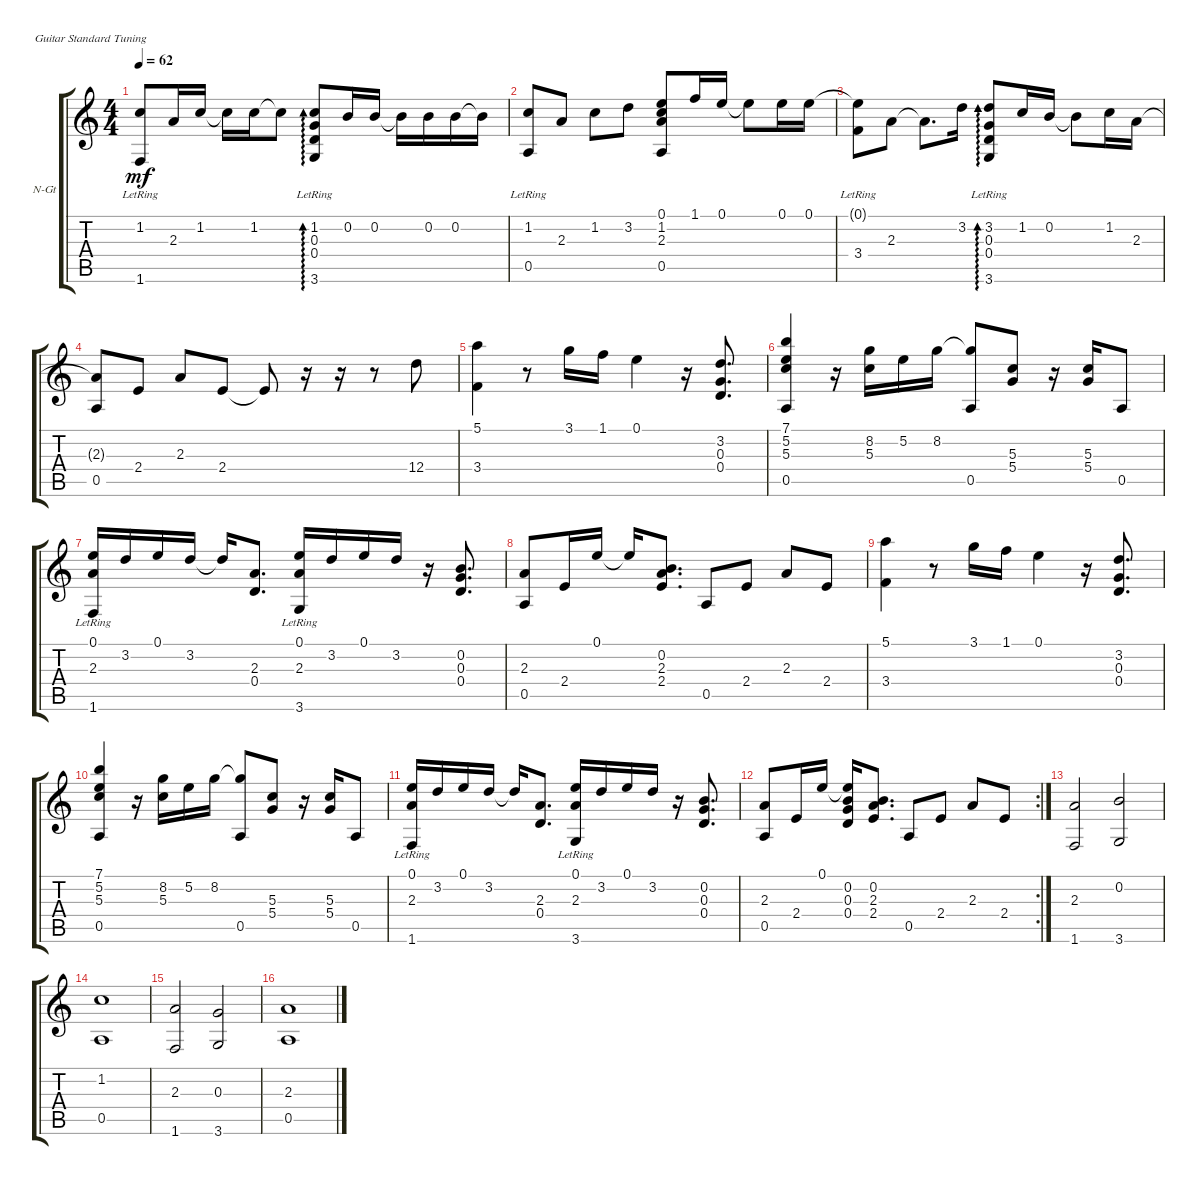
\defaultSystemsLayout 4
\bracketExtendMode groupsimilarinstruments
\firstSystemTrackNameOrientation horizontal
\otherSystemsTrackNameOrientation horizontal
\track ("Nylon Guitar" "N-Gt") {instrument acousticguitarsteel}
\staff {score tabs}
\tuning (E4 B3 G3 D3 A2 E2)
\ts (4 4)
\tempo 62
\clef g2
\ks c
(1.2 1.6{lr}).8{dy mf} 2.3.16 1.2.16 1.2{t}.16 1.2.16 1.2{t}.8 (1.2 0.3 0.4 3.6{lr}).8{ad 0} 0.2.16 0.2.16 0.2{t}.16 0.2.16 0.2.16 0.2{t}.16 |
(1.2 0.5{lr}).8 2.3.8 1.2.8 3.2.8 (0.1 1.2 2.3 0.5).8 1.1.16 0.1.16 0.1{t}.8 0.1.16 0.1.16 |
(0.1{t} 3.4{lr}).8 2.3.8 2.3{t}.8{d} 3.2.16 (3.2 3.6{lr} 0.3 0.4).8{ad 0} 1.2.16 0.2.16 0.2{t}.8 1.2.16 2.3.16 |
(2.3{t} 0.5).8 2.4.8 2.3.8 2.4.8 2.4{t}.8 r.16 r.16 r.8 12.4.8 |
(5.1 3.4).4 r.8 3.1.16 1.1.16 0.1.4 r.16 (3.2 0.3 0.4).8{d} |
(7.1 5.2 5.3 0.5).4 r.16 (8.2 5.3).16 5.2.16 8.2.16 (0.5 8.2{t}).8 (5.3 5.4).8 r.16 (5.3 5.4).16 0.5.8 |
(0.1{lr} 2.3 1.6{lr}).16 3.2.16 0.1.16 3.2.16 3.2{t}.16 (2.3 0.4).8{d} (0.1 2.3 3.6{lr}).16 3.2.16 0.1.16 3.2.16 r.16 (0.2 0.3 0.4).8{d} |
(2.3 0.5).8 2.4.16 0.1.16 0.1{t}.16 (0.2 2.3 2.4).8{d} 0.5.8 2.4.8 2.3.8 2.4.8 |
(5.1 3.4).4 r.8 3.1.16 1.1.16 0.1.4 r.16 (3.2 0.3 0.4).8{d} |
(7.1 5.2 5.3 0.5).4 r.16 (8.2 5.3).16 5.2.16 8.2.16 (0.5 8.2{t}).8 (5.3 5.4).8 r.16 (5.3 5.4).16 0.5.8 |
(0.1{lr} 2.3 1.6{lr}).16 3.2.16 0.1.16 3.2.16 3.2{t}.16 (2.3 0.4).8{d} (0.1 2.3 3.6{lr}).16 3.2.16 0.1.16 3.2.16 r.16 (0.2 0.3 0.4).8{d} |
\rc 2
(2.3 0.5).8 2.4.16 0.1.16 (0.1{t} 0.3 0.2 0.4).16 (0.2 2.3 2.4).8{d} 0.5.8 2.4.8 2.3.8 2.4.8 |
(1.6 2.3).2 (3.6 0.2).2 |
(1.2 0.5).1 |
(1.6 2.3).2 (0.3 3.6).2 |
(0.5 2.3).1
